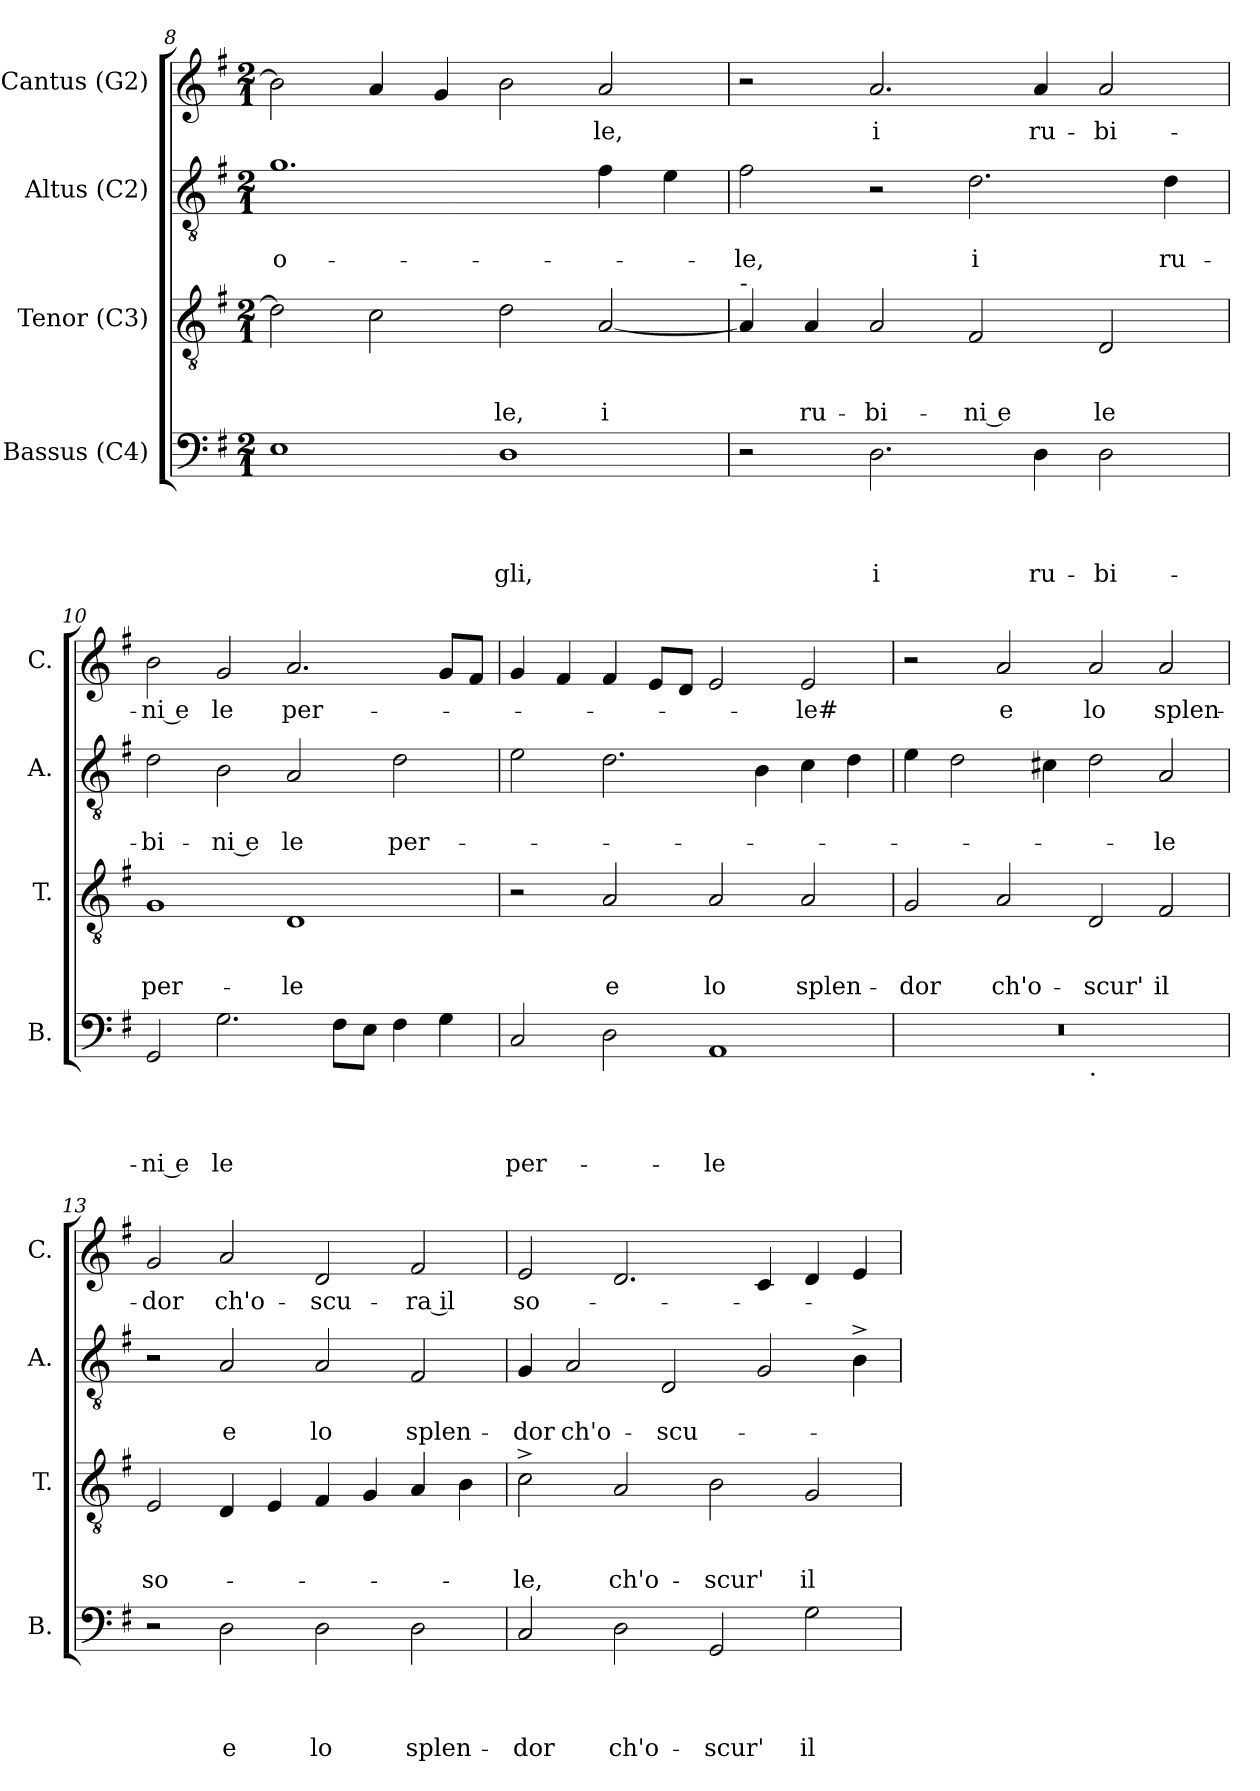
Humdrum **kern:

**kern	**text	**text	**text	**text	**kern	**text	**text	**text	**kern	**text	**text	**kern	**text
*part4	*part4	*part4	*part4	*part4	*part3	*part3	*part3	*part3	*part2	*part2	*part2	*part1	*part1
*staff4	*staff4	*staff4	*staff4	*staff4	*staff3	*staff3	*staff3	*staff3	*staff2	*staff2	*staff2	*staff1	*staff1
*I"Bassus (C4)	*	*	*	*	*I"Tenor (C3)	*	*	*	*I"Altus (C2)	*	*	*I"Cantus (G2)	*
*I'B.	*	*	*	*	*I'T.	*	*	*	*I'A.	*	*	*I'C.	*
*clefF4	*	*	*	*	*clefGv2	*	*	*	*clefGv2	*	*	*clefG2	*
*k[f#]	*	*	*	*	*k[f#]	*	*	*	*k[f#]	*	*	*k[f#]	*
*G:	*	*	*	*	*G:	*	*	*	*G:	*	*	*G:	*
*M2/1	*	*	*	*	*M2/1	*	*	*	*M2/1	*	*	*M2/1	*
=8	=8	=8	=8	=8	=8	=8	=8	=8	=8	=8	=8	=8	=8
!	!	!	!	!	!	!	!	!	!	!	!LO:LY:b:rj	!	!
1E	.	.	.	.	2d\]	.	.	.	1.g	.	-o-	2b\]	.
.	.	.	.	.	2c\	.	.	.	.	.	.	4a/	.
.	.	.	.	.	.	.	.	.	.	.	.	4g/	.
!	!	!	!	!LO:LY:b	!	!	!	!LO:LY:b	!	!	!	!	!
1D	.	.	.	-gli,	2d\	.	.	-le,	.	.	.	2b\	.
!	!	!	!	!	!	!	!	!LO:LY:b:rj	!	!	!	!	!LO:LY:b
.	.	.	.	.	[<2A/	.	.	i	4f#\	.	.	2a/	-le,
.	.	.	.	.	.	.	.	.	4e\	.	.	.	.
!!LO:LB:g=z
=9	=9	=9	=9	=9	=9	=9	=9	=9	=9	=9	=9	=9	=9
!	!	!	!	!	!LO:TX:a:t=-	!	!	!	!	!	!	!	!
!	!	!	!	!	!	!	!	!	!	!	!LO:LY:b	!	!
2r	.	.	.	.	4A/]	.	.	.	2f#\	.	-le,	2r	.
!	!	!	!	!	!	!	!	!LO:LY:b	!	!	!	!	!
.	.	.	.	.	4A/	.	.	ru-	.	.	.	.	.
!	!	!	!	!LO:LY:b	!	!	!	!LO:LY:b	!	!	!	!	!LO:LY:b
2.D\	.	.	.	i	2A/	.	.	-bi-	2r	.	.	2.a/	i
!	!	!	!	!	!	!	!	!LO:LY:b:rj	!	!	!LO:LY:b	!	!
.	.	.	.	.	2F#/	.	.	-ni e	2.d\	.	i	.	.
!	!	!	!	!LO:LY:b	!	!	!	!	!	!	!	!	!LO:LY:b
4D\	.	.	.	ru-	.	.	.	.	.	.	.	4a/	ru-
!	!	!	!	!LO:LY:b	!	!	!	!LO:LY:b	!	!	!	!	!LO:LY:b
2D\	.	.	.	-bi-	2D/	.	.	le	.	.	.	2a/	-bi-
!	!	!	!	!	!	!	!	!	!	!	!LO:LY:b	!	!
.	.	.	.	.	.	.	.	.	4d\	.	ru-	.	.
=10	=10	=10	=10	=10	=10	=10	=10	=10	=10	=10	=10	=10	=10
!	!	!	!	!LO:LY:b:rj	!	!	!	!LO:LY:b	!	!	!LO:LY:b	!	!LO:LY:b:rj
2GG/	.	.	.	-ni e	1G	.	.	per-	2d\	.	-bi-	2b\	-ni e
!	!	!	!	!LO:LY:b	!	!	!	!	!	!	!LO:LY:b:rj	!	!LO:LY:b
2.G\	.	.	.	le	.	.	.	.	2B\	.	-ni e	2g/	le
!	!	!	!	!	!	!	!	!LO:LY:b	!	!	!LO:LY:b	!	!LO:LY:b
.	.	.	.	.	1D	.	.	-le	2A/	.	le	2.a/	per-
8F#\L	.	.	.	.	.	.	.	.	.	.	.	.	.
8E\J	.	.	.	.	.	.	.	.	.	.	.	.	.
!	!	!	!	!	!	!	!	!	!	!	!LO:LY:b	!	!
4F#\	.	.	.	.	.	.	.	.	2d\	.	per-	.	.
4G\	.	.	.	.	.	.	.	.	.	.	.	8g/L	.
.	.	.	.	.	.	.	.	.	.	.	.	8f#/J	.
=11	=11	=11	=11	=11	=11	=11	=11	=11	=11	=11	=11	=11	=11
!	!	!	!	!LO:LY:b	!	!	!	!	!	!	!	!	!
2C/	.	.	.	per-	2r	.	.	.	2e\	.	.	4g/	.
.	.	.	.	.	.	.	.	.	.	.	.	4f#/	.
!	!	!	!	!	!	!	!	!LO:LY:b	!	!	!	!	!
2D\	.	.	.	.	2A/	.	.	e	2.d\	.	.	4f#/	.
.	.	.	.	.	.	.	.	.	.	.	.	8e/L	.
.	.	.	.	.	.	.	.	.	.	.	.	8d/J	.
!	!	!	!	!LO:LY:b	!	!	!	!LO:LY:b	!	!	!	!	!
1AA	.	.	.	-le	2A/	.	.	lo	.	.	.	2e/	.
.	.	.	.	.	.	.	.	.	4B\	.	.	.	.
!	!	!	!	!	!	!	!	!LO:LY:b	!	!	!	!	!LO:LY:b
.	.	.	.	.	2A/	.	.	splen-	4c\	.	.	2e/	-le#
.	.	.	.	.	.	.	.	.	4d\	.	.	.	.
=12	=12	=12	=12	=12	=12	=12	=12	=12	=12	=12	=12	=12	=12
!	!	!	!	!	!	!	!	!LO:LY:b	!	!	!	!	!
*^	*	*	*	*	*	*	*	*	*	*	*	*	*
0r	1ryy	.	.	.	.	2G/	.	.	-dor	4e\	.	.	2r	.
.	.	.	.	.	.	.	.	.	.	2d\	.	.	.	.
!	!	!	!	!	!	!	!	!	!LO:LY:b	!	!	!	!	!LO:LY:b
.	.	.	.	.	.	2A/	.	.	ch'o-	.	.	.	2a/	e
.	.	.	.	.	.	.	.	.	.	4c#\	.	.	.	.
!	!LO:TX:b:t=.	!	!	!	!	!	!	!	!	!	!	!	!	!
!	!	!	!	!	!	!	!	!	!LO:LY:b	!	!	!	!	!LO:LY:b
.	1ryy	.	.	.	.	2D/	.	.	-scur'	2d\	.	.	2a/	lo
!	!	!	!	!	!	!	!	!	!LO:LY:b	!	!	!LO:LY:b	!	!LO:LY:b
.	.	.	.	.	.	2F#/	.	.	il	2A/	.	-le	2a/	splen-
!!LO:PB:g=z
=13	=13	=13	=13	=13	=13	=13	=13	=13	=13	=13	=13	=13	=13	=13
!	!	!	!	!	!	!	!	!	!LO:LY:b	!	!	!	!	!LO:LY:b
*v	*v	*	*	*	*	*	*	*	*	*	*	*	*	*
2r	.	.	.	.	2E/	.	.	so-	2r	.	.	2g/	-dor
!	!	!	!	!LO:LY:b	!	!	!	!	!	!	!LO:LY:b	!	!LO:LY:b
2D\	.	.	.	e	4D/	.	.	.	2A/	.	e	2a/	ch'o-
.	.	.	.	.	4E/	.	.	.	.	.	.	.	.
!	!	!	!	!LO:LY:b	!	!	!	!	!	!	!LO:LY:b	!	!LO:LY:b
2D\	.	.	.	lo	4F#/	.	.	.	2A/	.	lo	2d/	-scu-
.	.	.	.	.	4G/	.	.	.	.	.	.	.	.
!	!	!	!	!LO:LY:b	!	!	!	!	!	!	!LO:LY:b	!	!LO:LY:b:rj
2D\	.	.	.	splen-	4A/	.	.	.	2F#/	.	splen-	2f#/	-ra il
.	.	.	.	.	4B\	.	.	.	.	.	.	.	.
=14	=14	=14	=14	=14	=14	=14	=14	=14	=14	=14	=14	=14	=14
!	!	!	!	!LO:LY:b	!	!	!	!LO:LY:b	!	!	!LO:LY:b	!	!LO:LY:b
2C/	.	.	.	-dor	2c^>\	.	.	-le,	4G/	.	-dor	2e/	so-
!	!	!	!	!	!	!	!	!	!	!	!LO:LY:b	!	!
.	.	.	.	.	.	.	.	.	2A/	.	ch'o-	.	.
!	!	!	!	!LO:LY:b	!	!	!	!LO:LY:b	!	!	!	!	!
2D\	.	.	.	ch'o-	2A/	.	.	ch'o-	.	.	.	2.d/	.
!	!	!	!	!	!	!	!	!	!	!	!LO:LY:b	!	!
.	.	.	.	.	.	.	.	.	2D/	.	-scu-	.	.
!	!	!	!	!LO:LY:b	!	!	!	!LO:LY:b	!	!	!	!	!
2GG/	.	.	.	-scur'	2B\	.	.	-scur'	.	.	.	.	.
.	.	.	.	.	.	.	.	.	2G/	.	.	4c/	.
!	!	!	!	!LO:LY:b	!	!	!	!LO:LY:b	!	!	!	!	!
2G\	.	.	.	il	2G/	.	.	il	.	.	.	4d/	.
.	.	.	.	.	.	.	.	.	4B^>\	.	.	4e/	.
=	=	=	=	=	=	=	=	=	=	=	=	=	=
*-	*-	*-	*-	*-	*-	*-	*-	*-	*-	*-	*-	*-	*-
